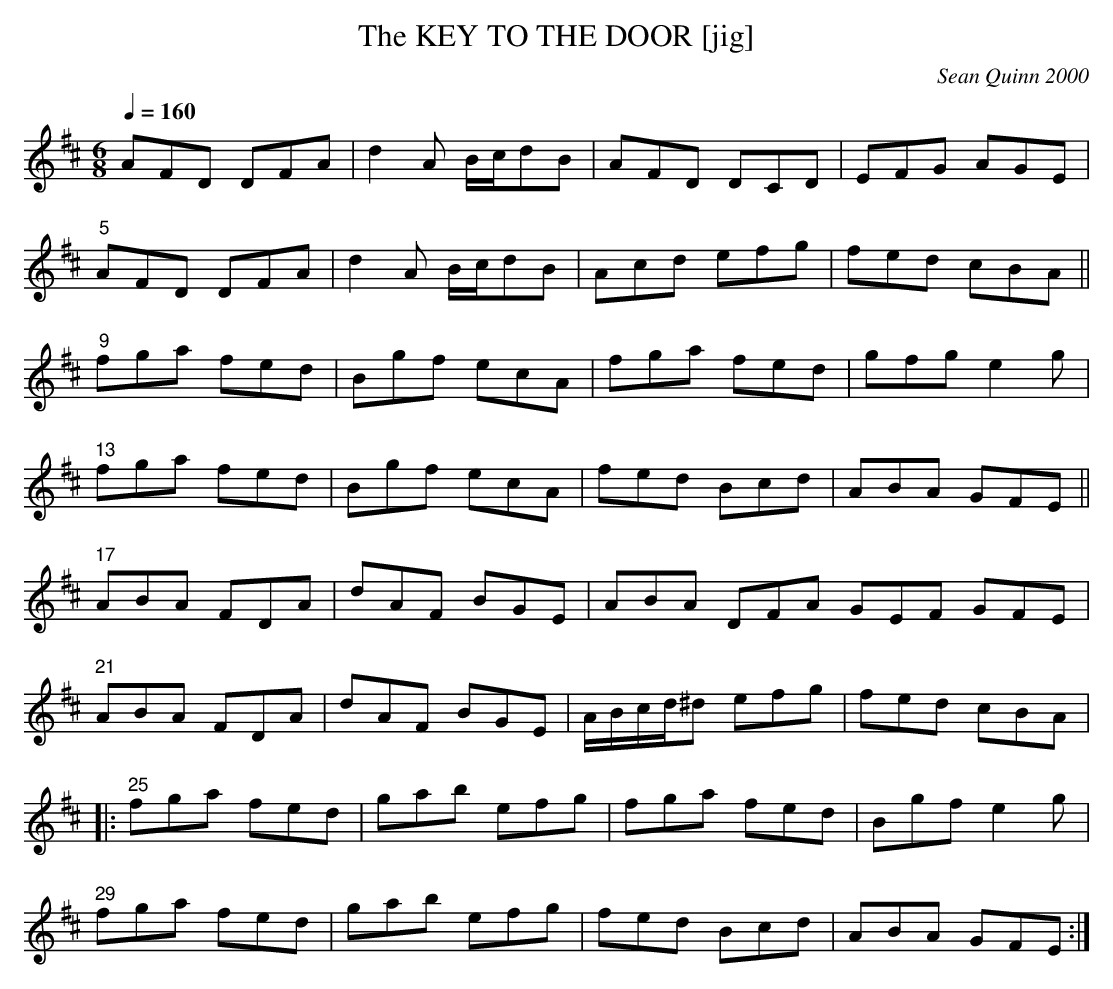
X:1
T:KEY TO THE DOOR [jig], The
C:Sean Quinn 2000
Q:1/4=160
M:6/8
K:D
AFD DFA|d2A B/c/dB|AFD DCD|EFG AGE|
"5"AFD DFA|d2A B/c/dB|Acd efg|fed cBA||
"9"fga fed|Bgf ecA|fga fed|gfg e2g|
"13"fga fed|Bgf ecA|fed Bcd|ABA GFE||
"17"ABA FDA|dAF BGE|ABA DFA GEF GFE|
"21"ABA FDA|dAF BGE|A/B/c/d/^d efg|fed cBA|
|:"25"fga fed|gab efg|fga fed|Bgf e2g|
"29"fga fed|gab efg|fed Bcd|ABA GFE :|
